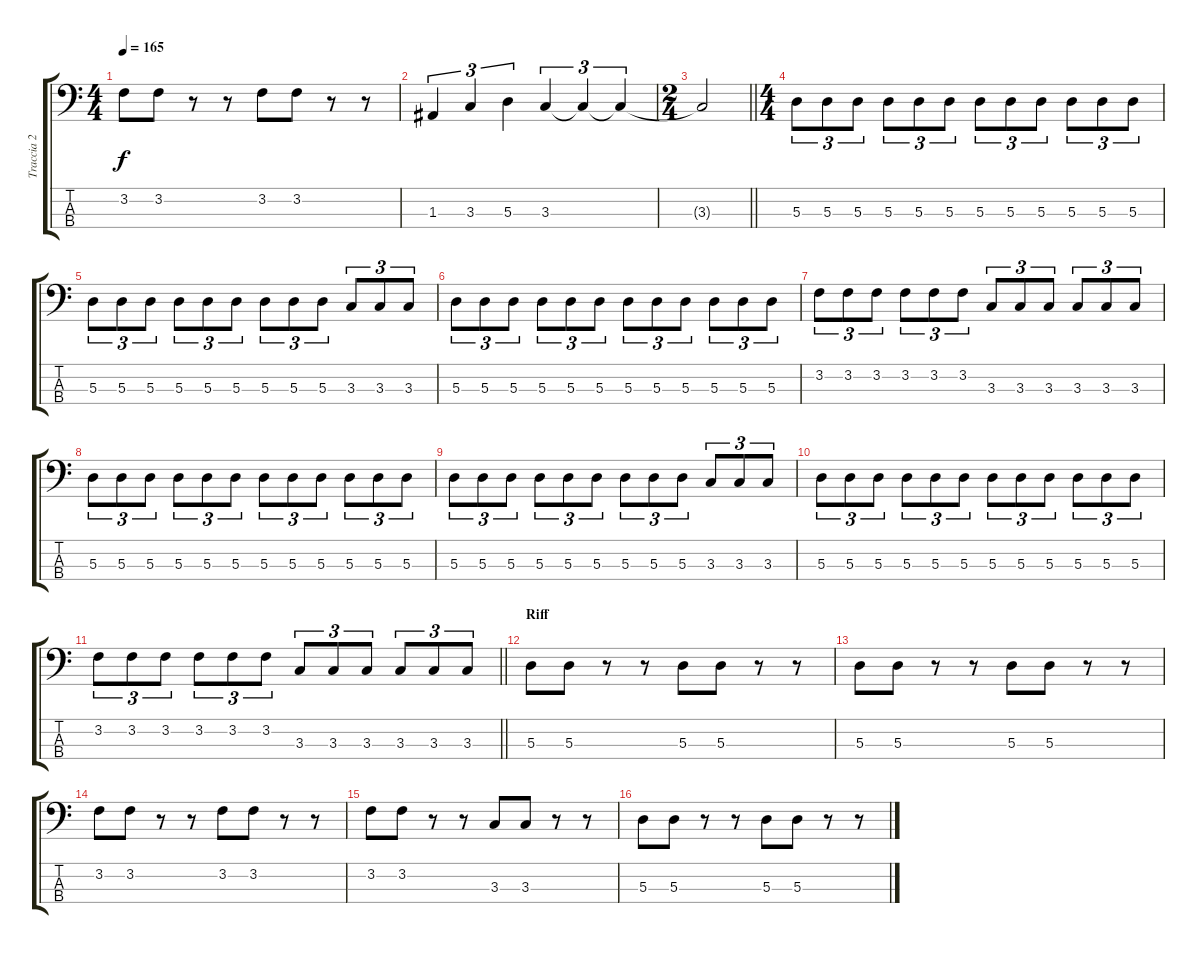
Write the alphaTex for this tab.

\track ("Traccia 2" "Traccia 2") {instrument electricbasspick}
\staff {score tabs}
\tuning (G2 D2 A1 E1) {hide}
\ts (4 4)
\tempo 165
\clef f4
\ks c
3.2.8{dy f} 3.2.8 r.8 r.8 3.2.8 3.2.8 r.8 r.8 |
1.3.4{tu (3 2)} 3.3.4{tu (3 2)} 5.3.4{tu (3 2)} 3.3.4{tu (3 2)} 3.3{t}.4{tu (3 2)} 3.3{t}.4{tu (3 2)} |
\ts (2 4)
\barLineRight lightlight
3.3{t}.2 |
\ts (4 4)
\section ("" "")
5.3.8{tu (3 2)} 5.3.8{tu (3 2)} 5.3.8{tu (3 2)} 5.3.8{tu (3 2)} 5.3.8{tu (3 2)} 5.3.8{tu (3 2)} 5.3.8{tu (3 2)} 5.3.8{tu (3 2)} 5.3.8{tu (3 2)} 5.3.8{tu (3 2)} 5.3.8{tu (3 2)} 5.3.8{tu (3 2)} |
5.3.8{tu (3 2)} 5.3.8{tu (3 2)} 5.3.8{tu (3 2)} 5.3.8{tu (3 2)} 5.3.8{tu (3 2)} 5.3.8{tu (3 2)} 5.3.8{tu (3 2)} 5.3.8{tu (3 2)} 5.3.8{tu (3 2)} 3.3.8{tu (3 2)} 3.3.8{tu (3 2)} 3.3.8{tu (3 2)} |
5.3.8{tu (3 2)} 5.3.8{tu (3 2)} 5.3.8{tu (3 2)} 5.3.8{tu (3 2)} 5.3.8{tu (3 2)} 5.3.8{tu (3 2)} 5.3.8{tu (3 2)} 5.3.8{tu (3 2)} 5.3.8{tu (3 2)} 5.3.8{tu (3 2)} 5.3.8{tu (3 2)} 5.3.8{tu (3 2)} |
3.2.8{tu (3 2)} 3.2.8{tu (3 2)} 3.2.8{tu (3 2)} 3.2.8{tu (3 2)} 3.2.8{tu (3 2)} 3.2.8{tu (3 2)} 3.3.8{tu (3 2)} 3.3.8{tu (3 2)} 3.3.8{tu (3 2)} 3.3.8{tu (3 2)} 3.3.8{tu (3 2)} 3.3.8{tu (3 2)} |
5.3.8{tu (3 2)} 5.3.8{tu (3 2)} 5.3.8{tu (3 2)} 5.3.8{tu (3 2)} 5.3.8{tu (3 2)} 5.3.8{tu (3 2)} 5.3.8{tu (3 2)} 5.3.8{tu (3 2)} 5.3.8{tu (3 2)} 5.3.8{tu (3 2)} 5.3.8{tu (3 2)} 5.3.8{tu (3 2)} |
5.3.8{tu (3 2)} 5.3.8{tu (3 2)} 5.3.8{tu (3 2)} 5.3.8{tu (3 2)} 5.3.8{tu (3 2)} 5.3.8{tu (3 2)} 5.3.8{tu (3 2)} 5.3.8{tu (3 2)} 5.3.8{tu (3 2)} 3.3.8{tu (3 2)} 3.3.8{tu (3 2)} 3.3.8{tu (3 2)} |
5.3.8{tu (3 2)} 5.3.8{tu (3 2)} 5.3.8{tu (3 2)} 5.3.8{tu (3 2)} 5.3.8{tu (3 2)} 5.3.8{tu (3 2)} 5.3.8{tu (3 2)} 5.3.8{tu (3 2)} 5.3.8{tu (3 2)} 5.3.8{tu (3 2)} 5.3.8{tu (3 2)} 5.3.8{tu (3 2)} |
\barLineRight lightlight
3.2.8{tu (3 2)} 3.2.8{tu (3 2)} 3.2.8{tu (3 2)} 3.2.8{tu (3 2)} 3.2.8{tu (3 2)} 3.2.8{tu (3 2)} 3.3.8{tu (3 2)} 3.3.8{tu (3 2)} 3.3.8{tu (3 2)} 3.3.8{tu (3 2)} 3.3.8{tu (3 2)} 3.3.8{tu (3 2)} |
\section ("" "Riff")
5.3.8 5.3.8 r.8 r.8 5.3.8 5.3.8 r.8 r.8 |
5.3.8 5.3.8 r.8 r.8 5.3.8 5.3.8 r.8 r.8 |
3.2.8 3.2.8 r.8 r.8 3.2.8 3.2.8 r.8 r.8 |
3.2.8 3.2.8 r.8 r.8 3.3.8 3.3.8 r.8 r.8 |
5.3.8 5.3.8 r.8 r.8 5.3.8 5.3.8 r.8 r.8
